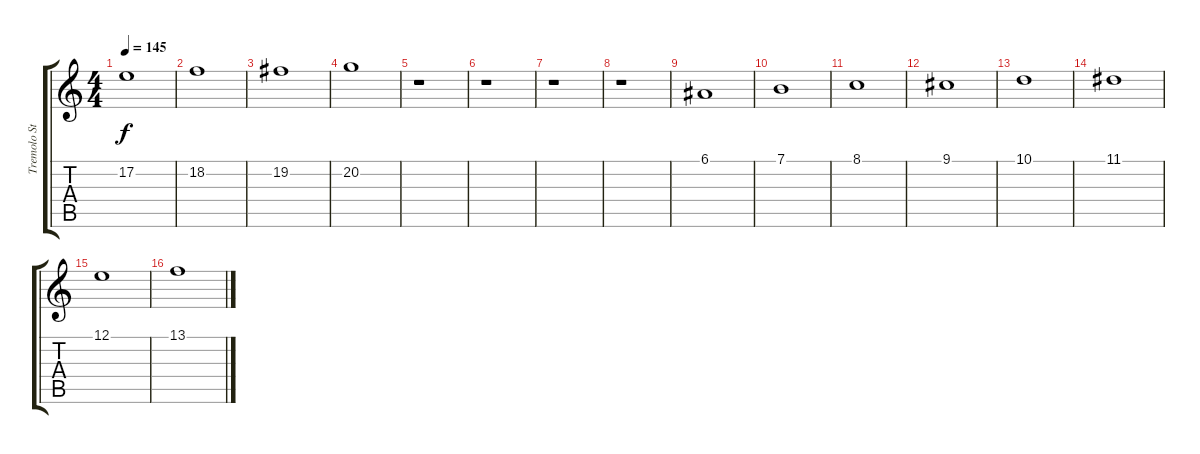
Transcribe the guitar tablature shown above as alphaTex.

\track ("Tremolo Strings" "Tremolo St") {instrument tremolostrings}
\staff {score tabs}
\tuning (E4 B3 G3 D3 A2 E2) {hide}
\ts (4 4)
\tempo 145
\clef g2
\ks c
17.2.1{dy f} |
18.2.1 |
19.2.1 |
20.2.1 |
r.1 |
r.1 |
r.1 |
r.1 |
6.1.1 |
7.1.1 |
8.1.1 |
9.1.1 |
10.1.1 |
11.1.1 |
12.1.1 |
13.1.1
